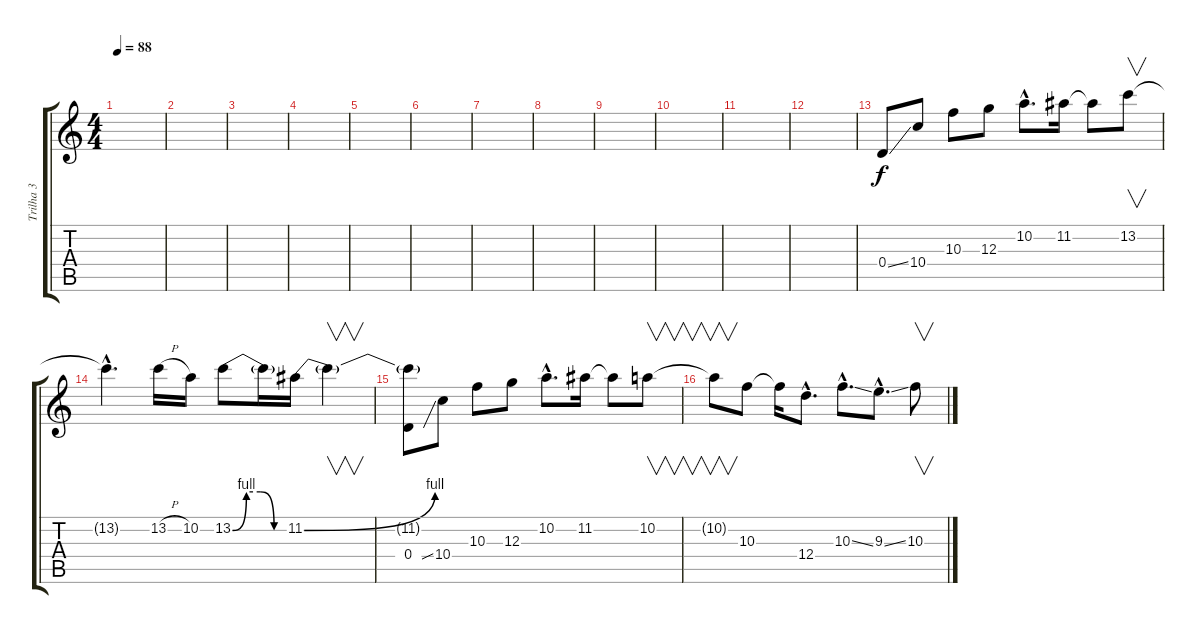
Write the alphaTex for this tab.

\track ("Trilha 3" "Trilha 3") {instrument electricguitarclean}
\staff {score tabs}
\tuning (E4 B3 G3 D3 A2 C2) {hide}
\ts (4 4)
\tempo 88
\clef g2
\ks c
|
|
|
|
|
|
|
|
|
|
|
|
0.4{ss}.8{volume 14 instrument distortionguitar} 10.4.8 10.3.8 12.3.8 10.2{hac}.8{d} 11.2.16 11.2{t}.8 13.2.8{v} |
13.2{hac t}.4{d} 13.2{h}.16 10.2.16 13.2{be (custom 0 0 15 4 30 4 45 0 60 0)}.8 13.2{t}.16 11.2{be (bend 0 0 60 4)}.16 11.2{t}.4{v} |
(11.2{t} 0.4{ss}).8 10.4.8 10.3.8 12.3.8 10.2{hac}.8{d} 11.2.16 11.2{t}.8 10.2.8{v} |
10.2{t}.8{v} 10.3.8 10.3{t}.16 12.4{hac}.8{d} 10.3{ss hac}.8{d} 9.3{ss hac}.8{d} 10.3.8{v}
